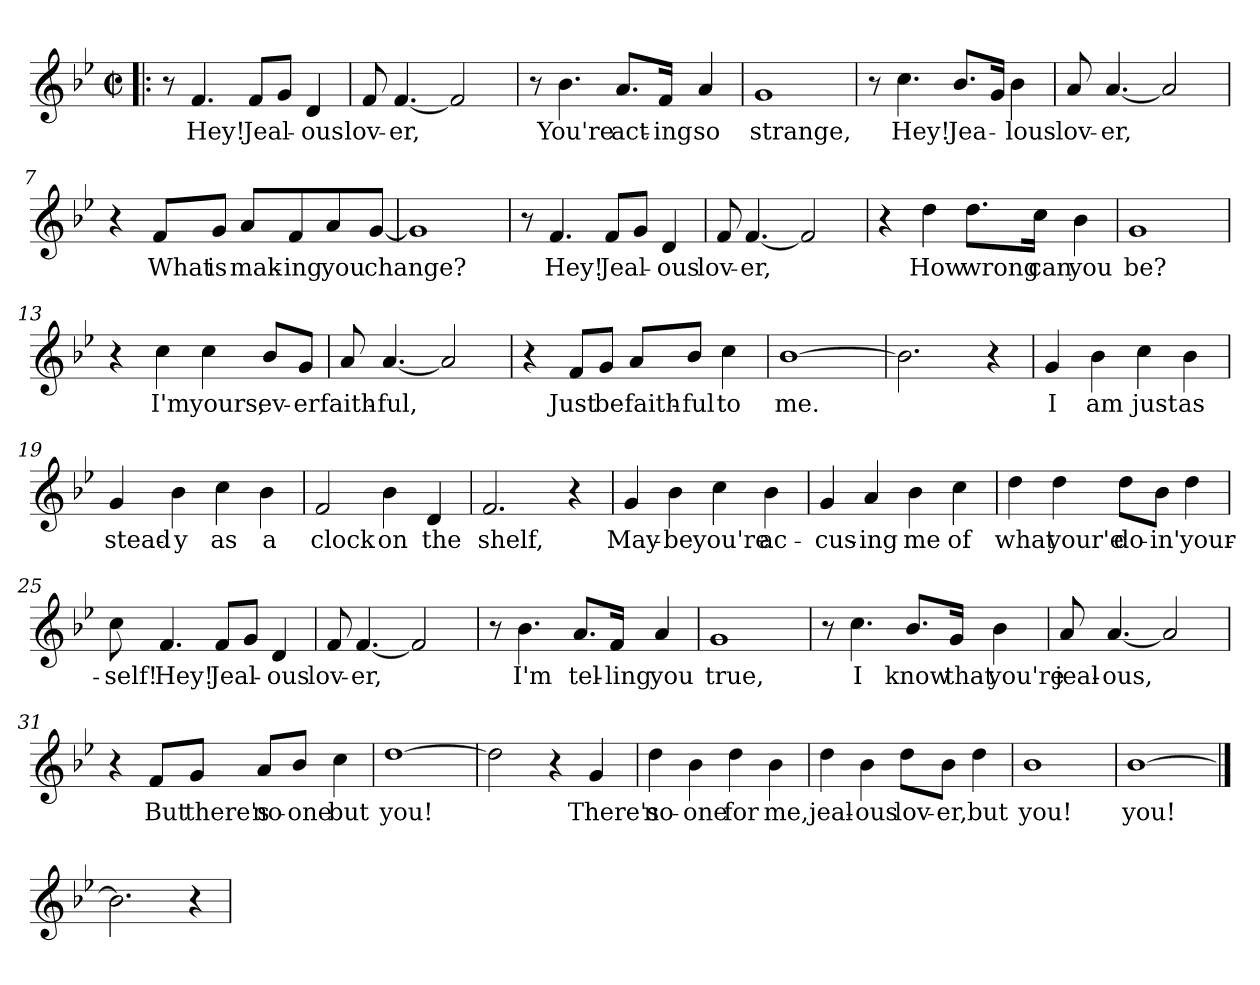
**kern	**text
*part1	*part1
*staff1	*staff1
*clefG2	*
*k[b-e-]	*
*B-:	*
*M2/2	*
*met(c|)	*
=1!|:	=1!|:
8r	.
4.f/	Hey!
8f/L	Jeal-
8g/J	.
4d/	-ous
=2	=2
8f/	lov-
[4.f/	-er,
2f/]	.
=3	=3
8r	.
4.b-\	You're
8.a/L	act-
16f/J	-ing
4a/	so
=4	=4
1g	strange,
!!LO:LB:g=z
=5	=5
8r	.
4.cc\	Hey!
8.b-/L	Jea-
16g/J	.
4b-\	lous
=6	=6
8a/	lov-
[4.a/	-er,
2a/]	.
=7	=7
4r	.
8f/L	What
8g/J	is
8a/L	mak-
8f/	-ing
8a/	you
[8g/J	change?
=8	=8
1g]	.
!!LO:LB:g=z
=9	=9
8r	.
4.f/	Hey!
8f/L	-Jeal-
8g/J	.
4d/	-ous
=10	=10
8f/	lov-
[4.f/	-er,
2f/]	.
=11	=11
4r	.
4dd\	How
8.dd\L	wrong
16cc\J	can
4b-\	you
=12	=12
1g	be?
=13	=13
4r	.
4cc\	I'm
4cc\	yours,
8b-/L	ev-
8g/J	-er
!!LO:LB:g=z
=14	=14
8a/	faith-
[4.a/	-ful,
2a/]	.
=15	=15
4r	.
8f/L	Just
8g/J	be
8a/L	faith-
8b-/J	-ful
4cc\	to
=16	=16
[1b-	me.
=17	=17
2.b-\]	.
4r	.
=18	=18
4g/	I
4b-\	am
4cc\	just
4b-\	as
=19	=19
4g/	stead-
4b-\	-y
4cc\	as
4b-\	a
!!LO:LB:g=z
=20	=20
2f/	clock
4b-\	on
4d/	the
=21	=21
2.f/	shelf,
4r	.
=22	=22
4g/	May-
4b-\	be
4cc\	you're
4b-\	ac-
=23	=23
4g/	-cus-
4a/	-ing
4b-\	me
4cc\	of
=24	=24
4dd\	what
4dd\	your'e
8dd\L	do-
8b-\J	-in'
4dd\	your-
!!LO:LB:g=z
=25	=25
8cc\	-self!
4.f/	Hey!
8f/L	Jeal-
8g/J	.
4d/	-ous
=26	=26
8f/	lov-
[4.f/	-er,
2f/]	.
=27	=27
8r	.
4.b-\	I'm
8.a/L	tel-
16f/J	-ling
4a/	you
=28	=28
1g	true,
=29	=29
8r	.
4.cc\	I
8.b-/L	know
16g/J	that
4b-\	you're
!!LO:LB:g=z
=30	=30
8a/	jeal-
[4.a/	-ous,
2a/]	.
=31	=31
4r	.
8f/L	But
8g/J	there's
8a/L	no-
8b-/J	-one
4cc\	but
=32	=32
[1dd	you!
=33	=33
2dd\]	.
4r	.
4g/	There's
=34	=34
4dd\	no-
4b-\	-one
4dd\	for
4b-\	me,
!!LO:LB:g=z
=35	=35
4dd\	jeal-
4b-\	-ous
8dd\L	lov-
8b-\J	er,
4dd\	but
=36	=36
1b-	you!
=37	=37
[1b-	you!
==38	==38
2.b-\]	.
4r	.
=	=
*-	*-
